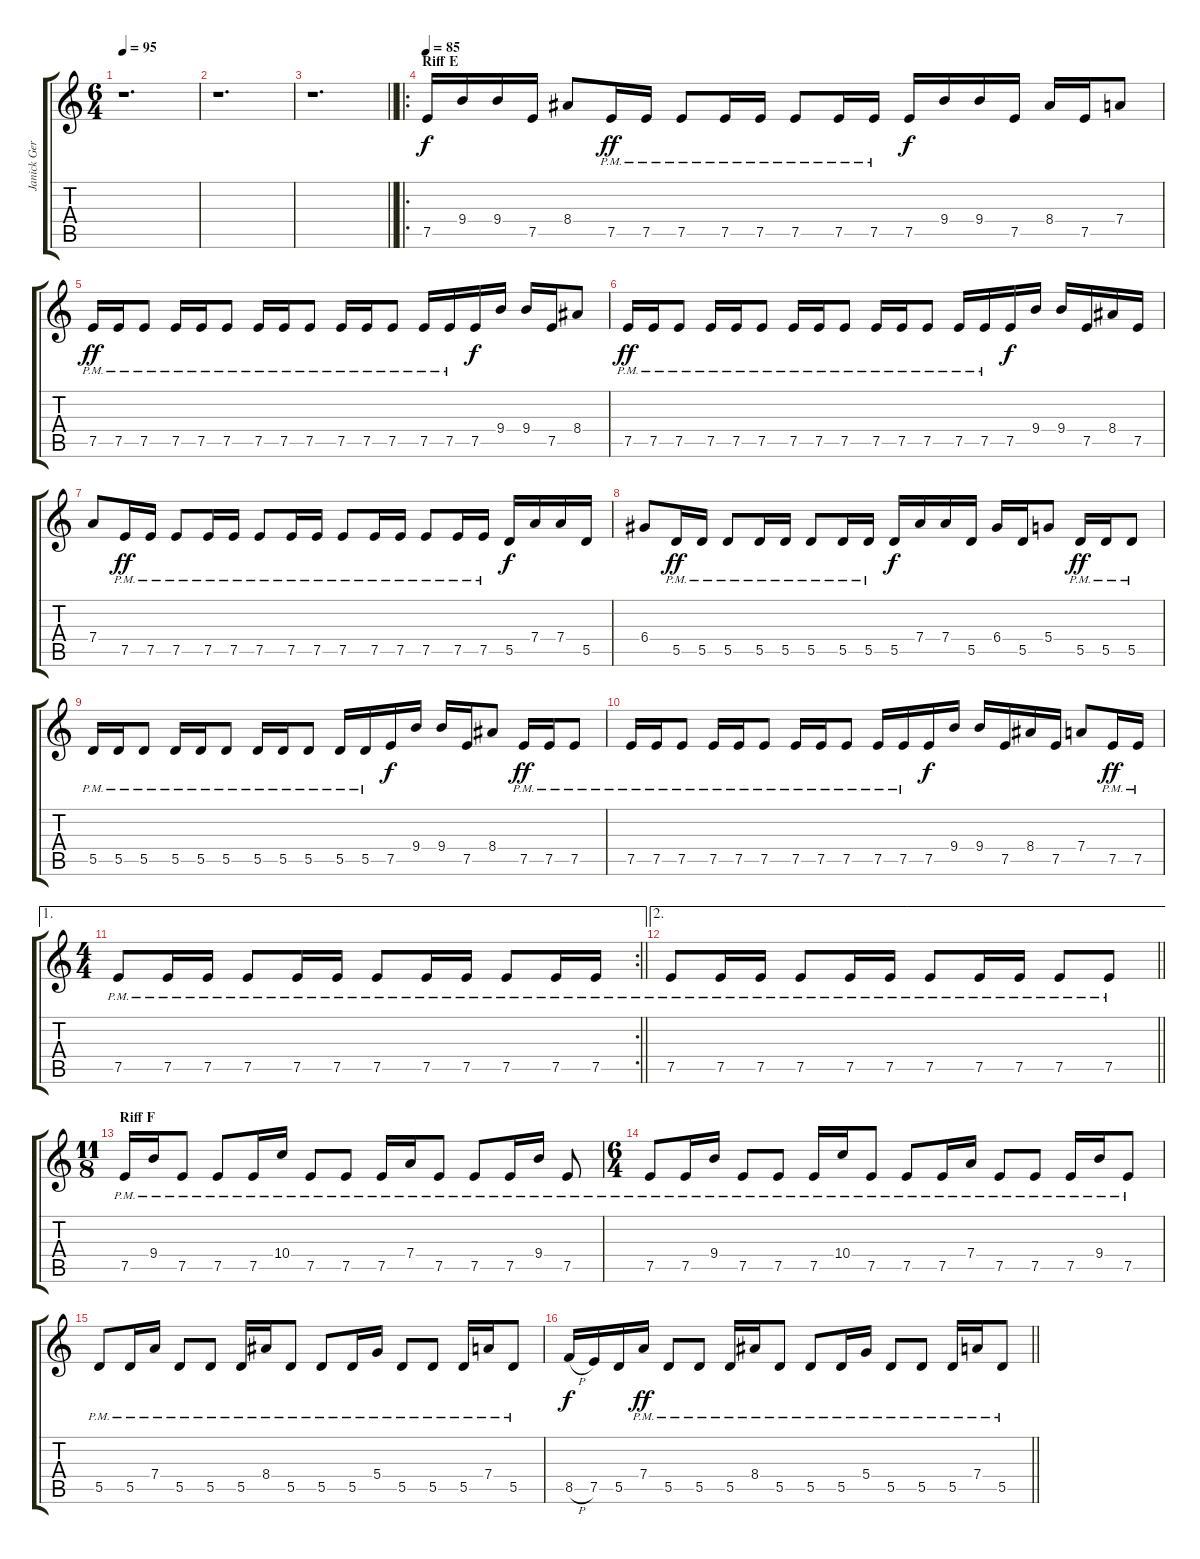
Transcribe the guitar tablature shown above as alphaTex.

\track ("Janick Gers" "Janick Ger") {instrument distortionguitar}
\staff {score tabs}
\tuning (E4 B3 G3 D3 A2 E2) {hide}
\ts (6 4)
\tempo 95
\clef g2
\ks c
r.1{d dy f} |
r.1{d} |
\barLineRight lightlight
r.1{d} |
\ro
\section ("" "Riff E")
\tempo 85
7.5.16{volume 11} 9.4.16 9.4.16 7.5.16 8.4.8 7.5{pm}.16{dy ff} 7.5{pm}.16 7.5{pm}.8 7.5{pm}.16 7.5{pm}.16 7.5{pm}.8 7.5{pm}.16 7.5{pm}.16 7.5.16{dy f} 9.4.16 9.4.16 7.5.16 8.4.16 7.5.16 7.4.8 |
7.5{pm}.16{dy ff} 7.5{pm}.16 7.5{pm}.8 7.5{pm}.16 7.5{pm}.16 7.5{pm}.8 7.5{pm}.16 7.5{pm}.16 7.5{pm}.8 7.5{pm}.16 7.5{pm}.16 7.5{pm}.8 7.5{pm}.16 7.5{pm}.16 7.5.16{dy f} 9.4.16 9.4.16 7.5.16 8.4.8 |
7.5{pm}.16{dy ff} 7.5{pm}.16 7.5{pm}.8 7.5{pm}.16 7.5{pm}.16 7.5{pm}.8 7.5{pm}.16 7.5{pm}.16 7.5{pm}.8 7.5{pm}.16 7.5{pm}.16 7.5{pm}.8 7.5{pm}.16 7.5{pm}.16 7.5.16{dy f} 9.4.16 9.4.16 7.5.16 8.4.16 7.5.16 |
7.4.8 7.5{pm}.16{dy ff} 7.5{pm}.16 7.5{pm}.8 7.5{pm}.16 7.5{pm}.16 7.5{pm}.8 7.5{pm}.16 7.5{pm}.16 7.5{pm}.8 7.5{pm}.16 7.5{pm}.16 7.5{pm}.8 7.5{pm}.16 7.5{pm}.16 5.5.16{dy f} 7.4.16 7.4.16 5.5.16 |
6.4.8 5.5{pm}.16{dy ff} 5.5{pm}.16 5.5{pm}.8 5.5{pm}.16 5.5{pm}.16 5.5{pm}.8 5.5{pm}.16 5.5{pm}.16 5.5.16{dy f} 7.4.16 7.4.16 5.5.16 6.4.16 5.5.16 5.4.8 5.5{pm}.16{dy ff} 5.5{pm}.16 5.5{pm}.8 |
5.5{pm}.16 5.5{pm}.16 5.5{pm}.8 5.5{pm}.16 5.5{pm}.16 5.5{pm}.8 5.5{pm}.16 5.5{pm}.16 5.5{pm}.8 5.5{pm}.16 5.5{pm}.16 7.5.16{dy f} 9.4.16 9.4.16 7.5.16 8.4.8 7.5{pm}.16{dy ff} 7.5{pm}.16 7.5{pm}.8 |
7.5{pm}.16 7.5{pm}.16 7.5{pm}.8 7.5{pm}.16 7.5{pm}.16 7.5{pm}.8 7.5{pm}.16 7.5{pm}.16 7.5{pm}.8 7.5{pm}.16 7.5{pm}.16 7.5.16{dy f} 9.4.16 9.4.16 7.5.16 8.4.16 7.5.16 7.4.8 7.5{pm}.16{dy ff} 7.5{pm}.16 |
\ae 1
\rc 2
\ts (4 4)
\barLineRight lightlight
7.5{pm}.8 7.5{pm}.16 7.5{pm}.16 7.5{pm}.8 7.5{pm}.16 7.5{pm}.16 7.5{pm}.8 7.5{pm}.16 7.5{pm}.16 7.5{pm}.8 7.5{pm}.16 7.5{pm}.16 |
\ae 2
\barLineRight lightlight
7.5{pm}.8 7.5{pm}.16 7.5{pm}.16 7.5{pm}.8 7.5{pm}.16 7.5{pm}.16 7.5{pm}.8 7.5{pm}.16 7.5{pm}.16 7.5{pm}.8 7.5{pm}.8 |
\ts (11 8)
\section ("" "Riff F")
7.5{pm}.16 9.4{pm}.16 7.5{pm}.8 7.5{pm}.8 7.5{pm}.16 10.4{pm}.16 7.5{pm}.8 7.5{pm}.8 7.5{pm}.16 7.4{pm}.16 7.5{pm}.8 7.5{pm}.8 7.5{pm}.16 9.4{pm}.16 7.5{pm}.8 |
\ts (6 4)
7.5{pm}.8 7.5{pm}.16 9.4{pm}.16 7.5{pm}.8 7.5{pm}.8 7.5{pm}.16 10.4{pm}.16 7.5{pm}.8 7.5{pm}.8 7.5{pm}.16 7.4{pm}.16 7.5{pm}.8 7.5{pm}.8 7.5{pm}.16 9.4{pm}.16 7.5{pm}.8 |
5.5{pm}.8 5.5{pm}.16 7.4{pm}.16 5.5{pm}.8 5.5{pm}.8 5.5{pm}.16 8.4{pm}.16 5.5{pm}.8 5.5{pm}.8 5.5{pm}.16 5.4{pm}.16 5.5{pm}.8 5.5{pm}.8 5.5{pm}.16 7.4{pm}.16 5.5{pm}.8 |
\barLineRight lightlight
8.5{h}.16{dy f} 7.5.16 5.5.16 7.4{pm}.16{dy ff} 5.5{pm}.8 5.5{pm}.8 5.5{pm}.16 8.4{pm}.16 5.5{pm}.8 5.5{pm}.8 5.5{pm}.16 5.4{pm}.16 5.5{pm}.8 5.5{pm}.8 5.5{pm}.16 7.4{pm}.16 5.5{pm}.8
